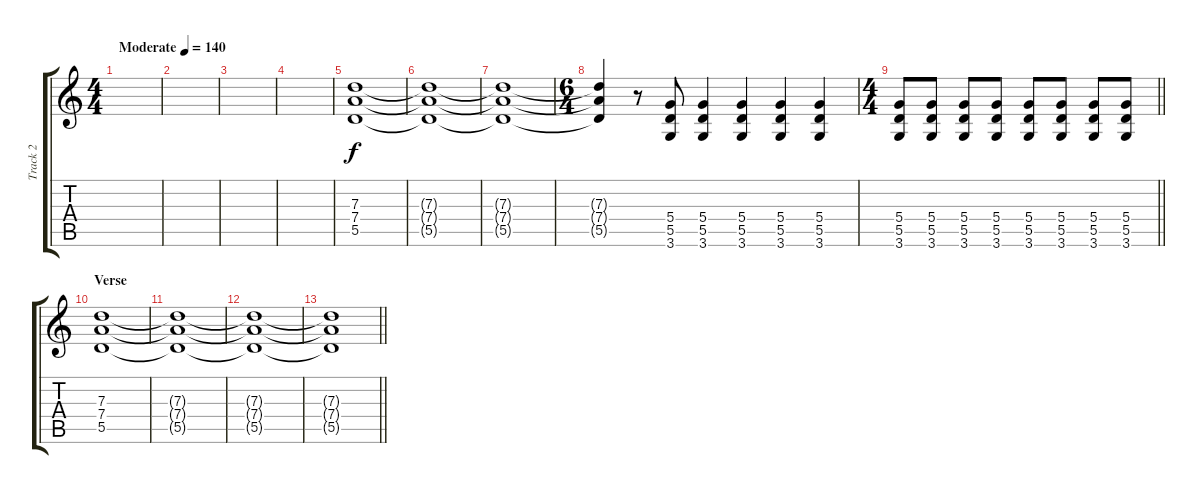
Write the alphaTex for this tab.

\track ("Track 2" "Track 2") {instrument overdrivenguitar}
\staff {score tabs}
\tuning (E4 B3 G3 D3 A2 E2) {hide}
\ts (4 4)
\tempo (140 "Moderate")
\clef g2
\ks c
|
|
|
|
(7.3 7.4 5.5).1 |
(7.3{t} 7.4{t} 5.5{t}).1 |
(7.3{t} 7.4{t} 5.5{t}).1 |
\ts (6 4)
(7.3{t} 7.4{t} 5.5{t}).4 r.8 (5.4 5.5 3.6).8 (5.4 5.5 3.6).4 (5.4 5.5 3.6).4 (5.4 5.5 3.6).4 (5.4 5.5 3.6).4 |
\ts (4 4)
\barLineRight lightlight
(5.4 5.5 3.6).8 (5.4 5.5 3.6).8 (5.4 5.5 3.6).8 (5.4 5.5 3.6).8 (5.4 5.5 3.6).8 (5.4 5.5 3.6).8 (5.4 5.5 3.6).8 (5.4 5.5 3.6).8 |
\section ("" "Verse")
(7.3 7.4 5.5).1 |
(7.3{t} 7.4{t} 5.5{t}).1 |
(7.3{t} 7.4{t} 5.5{t}).1 |
\barLineRight lightlight
(7.3{t} 7.4{t} 5.5{t}).1
